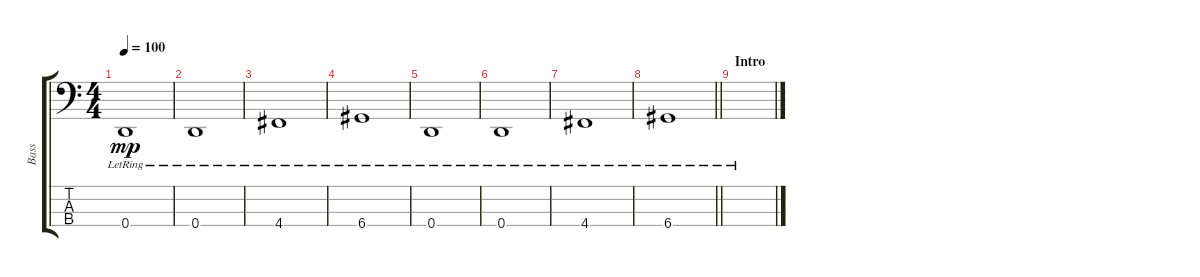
\track ("Bass" "Bass") {instrument electricbassfinger}
\staff {score tabs}
\tuning (G2 D2 A1 D1) {hide}
\ts (4 4)
\tempo 100
\clef f4
\ks c
0.4{lr}.1{dy mp} |
0.4{lr}.1 |
4.4{lr}.1 |
6.4{lr}.1 |
0.4{lr}.1 |
0.4{lr}.1 |
4.4{lr}.1 |
\barLineRight lightlight
6.4{lr}.1 |
\section ("" "Intro")
